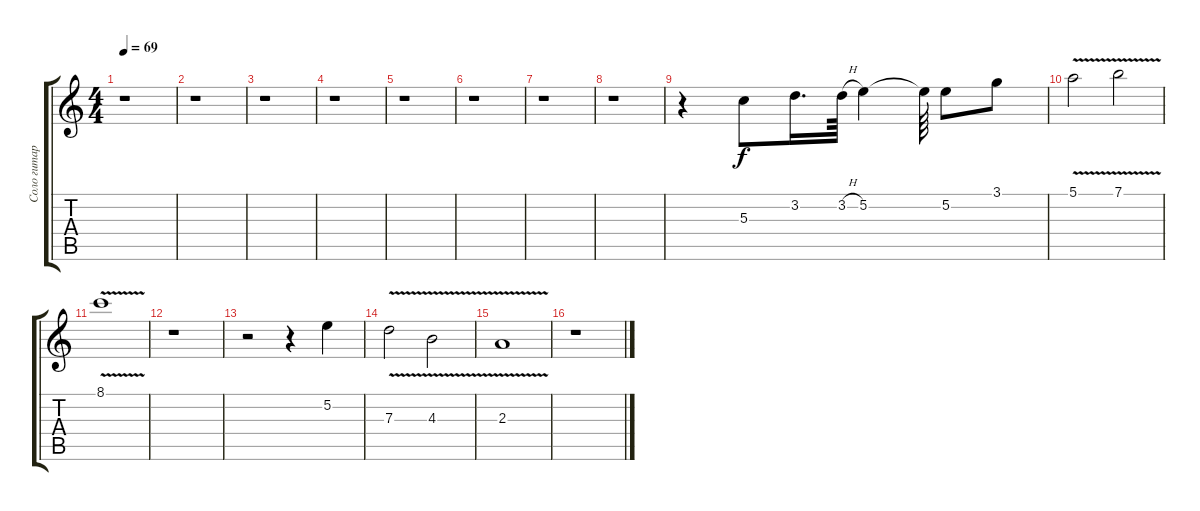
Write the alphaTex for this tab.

\track ("Соло гитара" "Соло гитар") {solo instrument overdrivenguitar}
\staff {score tabs}
\tuning (E4 B3 G3 D3 A2 E2) {hide}
\ts (4 4)
\tempo 69
\clef g2
\ks c
r.1{dy f} |
r.1 |
r.1 |
r.1 |
r.1 |
r.1 |
r.1 |
r.1 |
r.4 5.3.8 3.2.16{d} 3.2{h}.64 5.2.4 5.2{t}.64 5.2.8 3.1.8 |
5.1{v}.2 7.1{v}.2 |
8.1{v}.1 |
r.1 |
r.2 r.4 5.2.4 |
7.3{v}.2 4.3{v}.2 |
2.3{v}.1 |
r.1
